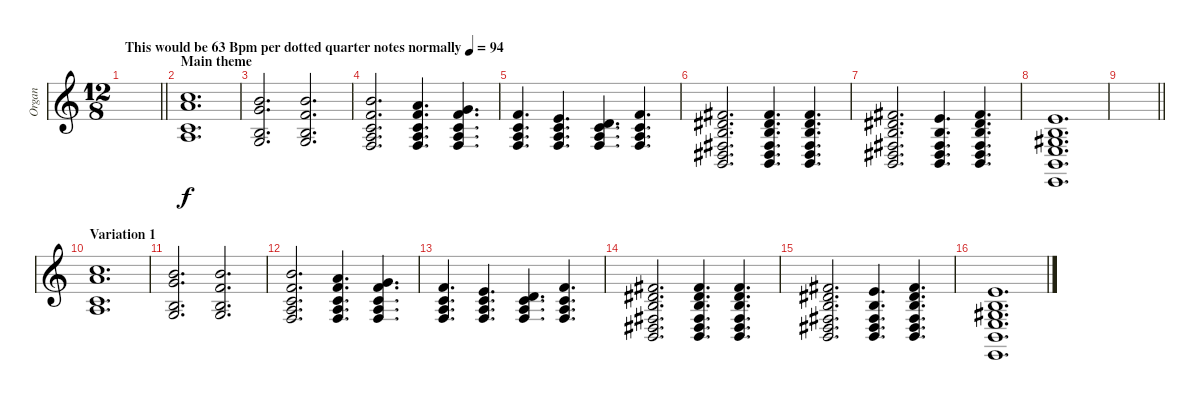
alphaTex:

\track ("Organ" "Organ") {instrument drawbarorgan}
\staff {score}
\tuning (E4 B3 G3 D3 A2 E2) {hide}
\ts (12 8)
\tempo (94 "This would be 63 Bpm per dotted quarter notes normally")
\tempo 84
\tempo (94 "This would be 63 Bpm per dotted quarter notes normally")
\clef g2
\barLineRight lightlight
\ks c
|
\section ("" "Main theme")
(5.1 1.2 2.3 22.4).1{d} |
(3.1 0.2 0.3 21.4).2{d} (7.1 6.2 4.3 5.4).2{d} |
(1.1 1.2 2.3 3.4 26.5).2{d} (1.1 1.2 2.3 3.4 24.5).4{d} (1.1 1.2 2.3 3.4 27.6).4{d} |
(1.1 1.2 2.3 3.4).4{d} (0.1 1.2 2.3 3.4).4{d} (1.2 2.3 3.4 17.5).4{d} (1.1 1.2 2.3 3.4).4{d} |
(2.1 0.2 8.3 4.4 2.5 11.6).2{d} (2.1 0.2 8.3 4.4 2.5 11.6).4{d} (2.1 0.2 8.3 4.4 2.5 11.6).4{d} |
(2.1 0.2 8.3 4.4 2.5 11.6).2{d} (0.1 0.2 4.4 2.5 11.6).4{d} (2.1 0.2 8.3 4.4 2.5 11.6).4{d} |
(0.1 0.2 1.3 2.4 2.5 0.6).1{d} |
\barLineRight lightlight
|
\section ("" "Variation 1")
(5.1 1.2 2.3 22.4).1{d} |
(3.1 0.2 0.3 21.4).2{d} (7.1 6.2 4.3 5.4).2{d} |
(1.1 1.2 2.3 3.4 26.5).2{d} (1.1 1.2 2.3 3.4 24.5).4{d} (1.1 1.2 2.3 3.4 27.6).4{d} |
(1.1 1.2 2.3 3.4).4{d} (0.1 1.2 2.3 3.4).4{d} (1.2 2.3 3.4 17.5).4{d} (1.1 1.2 2.3 3.4).4{d} |
(2.1 0.2 8.3 4.4 2.5 11.6).2{d} (2.1 0.2 8.3 4.4 2.5 11.6).4{d} (2.1 0.2 8.3 4.4 2.5 11.6).4{d} |
(2.1 0.2 8.3 4.4 2.5 11.6).2{d} (0.1 0.2 4.4 2.5 11.6).4{d} (2.1 0.2 8.3 4.4 2.5 11.6).4{d} |
(0.1 0.2 1.3 2.4 2.5 0.6).1{d}
